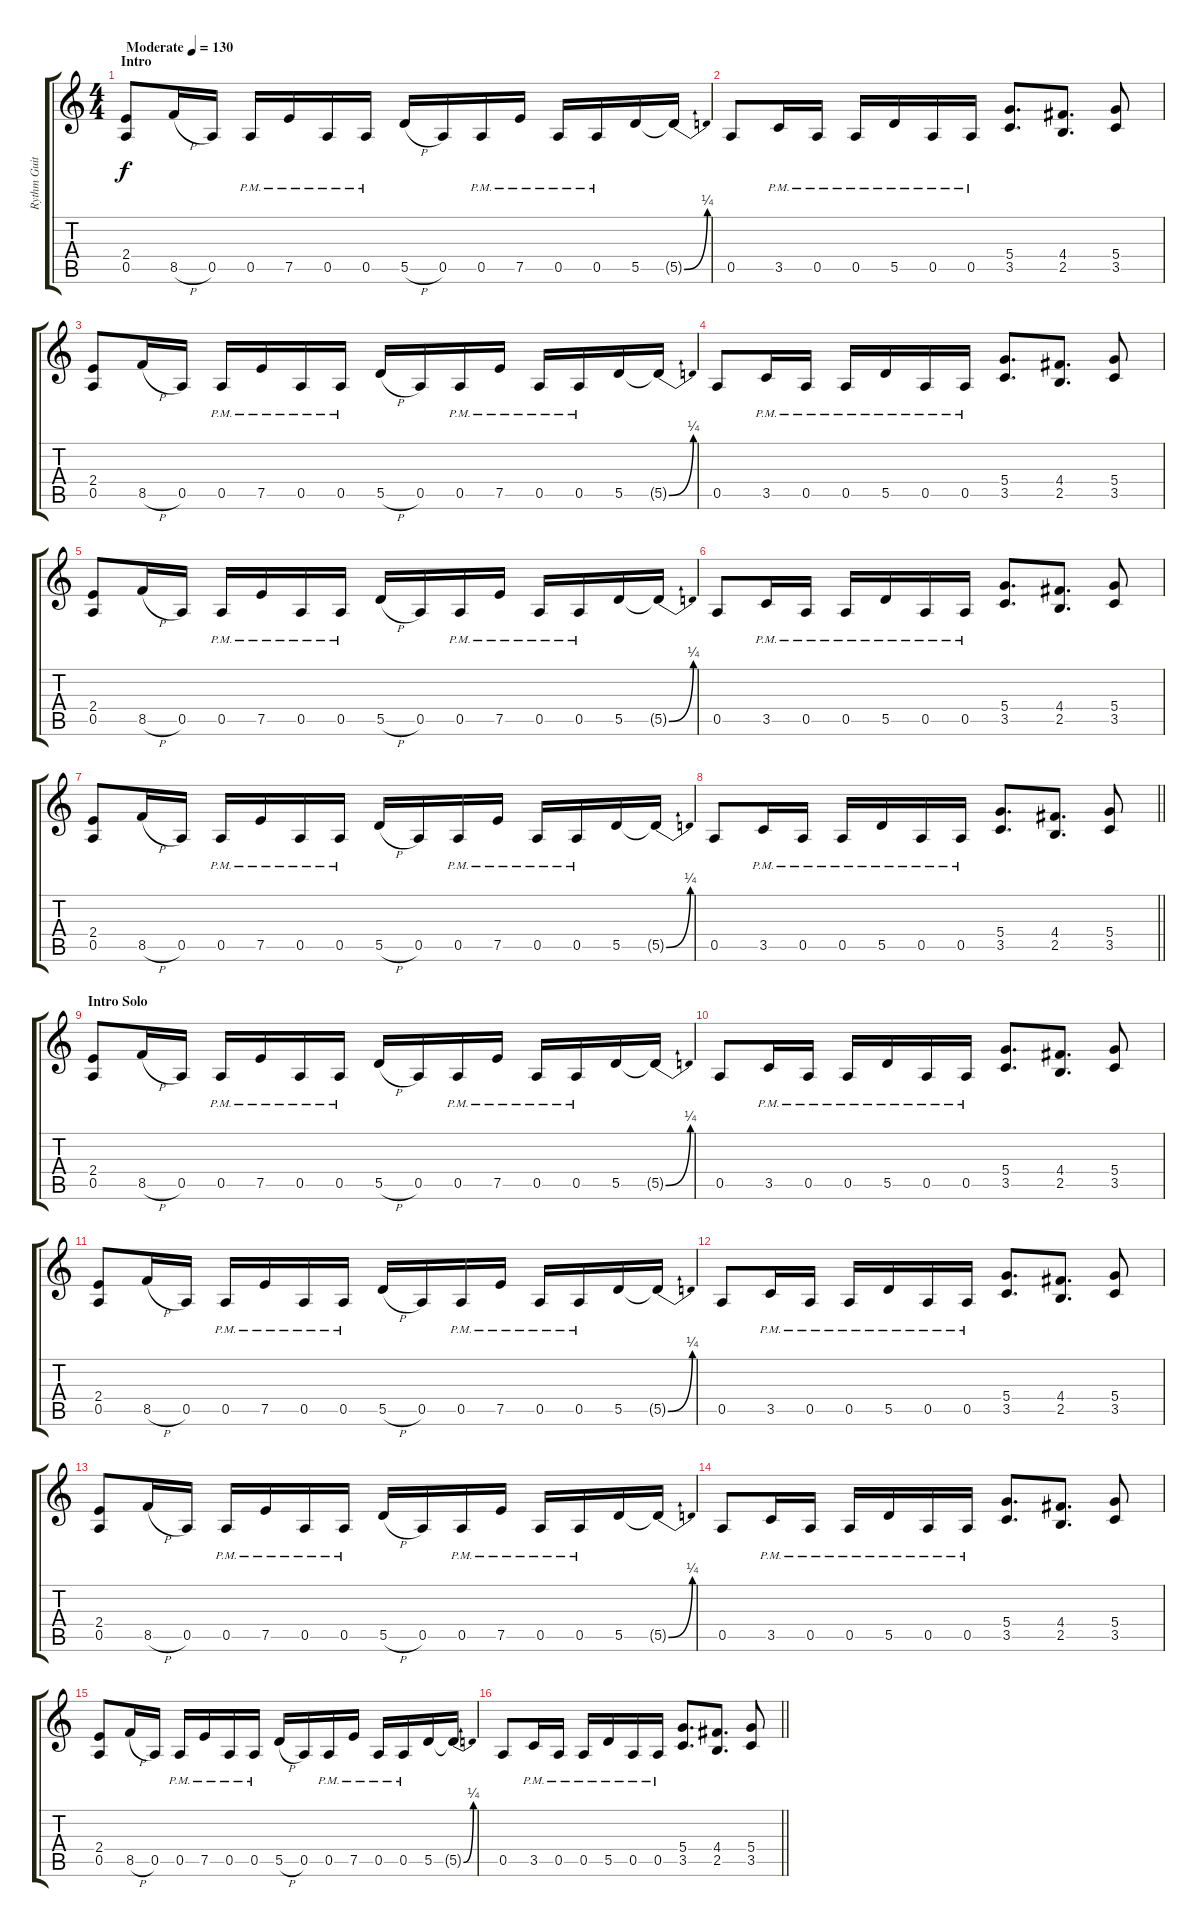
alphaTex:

\track ("Rythm Guitar" "Rythm Guit") {instrument distortionguitar}
\staff {score tabs}
\tuning (E4 B3 G3 D3 A2 E2) {hide}
\ts (4 4)
\section ("" "Intro")
\tempo (130 "Moderate")
\clef g2
\ks c
(2.4 0.5).8{dy f instrument distortionguitar} 8.5{h}.16 0.5.16 0.5{pm}.16 7.5{pm}.16 0.5{pm}.16 0.5{pm}.16 5.5{h}.16 0.5.16 0.5{pm}.16 7.5{pm}.16 0.5{pm}.16 0.5{pm}.16 5.5.16 5.5{be (bend 0 0 60 1) t}.16 |
0.5.8 3.5{pm}.16 0.5{pm}.16 0.5{pm}.16 5.5{pm}.16 0.5{pm}.16 0.5{pm}.16 (5.4 3.5).8{d} (4.4 2.5).8{d} (5.4 3.5).8 |
(2.4 0.5).8 8.5{h}.16 0.5.16 0.5{pm}.16 7.5{pm}.16 0.5{pm}.16 0.5{pm}.16 5.5{h}.16 0.5.16 0.5{pm}.16 7.5{pm}.16 0.5{pm}.16 0.5{pm}.16 5.5.16 5.5{be (bend 0 0 60 1) t}.16 |
0.5.8 3.5{pm}.16 0.5{pm}.16 0.5{pm}.16 5.5{pm}.16 0.5{pm}.16 0.5{pm}.16 (5.4 3.5).8{d} (4.4 2.5).8{d} (5.4 3.5).8 |
(2.4 0.5).8 8.5{h}.16 0.5.16 0.5{pm}.16 7.5{pm}.16 0.5{pm}.16 0.5{pm}.16 5.5{h}.16 0.5.16 0.5{pm}.16 7.5{pm}.16 0.5{pm}.16 0.5{pm}.16 5.5.16 5.5{be (bend 0 0 60 1) t}.16 |
0.5.8 3.5{pm}.16 0.5{pm}.16 0.5{pm}.16 5.5{pm}.16 0.5{pm}.16 0.5{pm}.16 (5.4 3.5).8{d} (4.4 2.5).8{d} (5.4 3.5).8 |
(2.4 0.5).8 8.5{h}.16 0.5.16 0.5{pm}.16 7.5{pm}.16 0.5{pm}.16 0.5{pm}.16 5.5{h}.16 0.5.16 0.5{pm}.16 7.5{pm}.16 0.5{pm}.16 0.5{pm}.16 5.5.16 5.5{be (bend 0 0 60 1) t}.16 |
\barLineRight lightlight
0.5.8 3.5{pm}.16 0.5{pm}.16 0.5{pm}.16 5.5{pm}.16 0.5{pm}.16 0.5{pm}.16 (5.4 3.5).8{d} (4.4 2.5).8{d} (5.4 3.5).8 |
\section ("" "Intro Solo")
(2.4 0.5).8 8.5{h}.16 0.5.16 0.5{pm}.16 7.5{pm}.16 0.5{pm}.16 0.5{pm}.16 5.5{h}.16 0.5.16 0.5{pm}.16 7.5{pm}.16 0.5{pm}.16 0.5{pm}.16 5.5.16 5.5{be (bend 0 0 60 1) t}.16 |
0.5.8 3.5{pm}.16 0.5{pm}.16 0.5{pm}.16 5.5{pm}.16 0.5{pm}.16 0.5{pm}.16 (5.4 3.5).8{d} (4.4 2.5).8{d} (5.4 3.5).8 |
(2.4 0.5).8 8.5{h}.16 0.5.16 0.5{pm}.16 7.5{pm}.16 0.5{pm}.16 0.5{pm}.16 5.5{h}.16 0.5.16 0.5{pm}.16 7.5{pm}.16 0.5{pm}.16 0.5{pm}.16 5.5.16 5.5{be (bend 0 0 60 1) t}.16 |
0.5.8 3.5{pm}.16 0.5{pm}.16 0.5{pm}.16 5.5{pm}.16 0.5{pm}.16 0.5{pm}.16 (5.4 3.5).8{d} (4.4 2.5).8{d} (5.4 3.5).8 |
(2.4 0.5).8 8.5{h}.16 0.5.16 0.5{pm}.16 7.5{pm}.16 0.5{pm}.16 0.5{pm}.16 5.5{h}.16 0.5.16 0.5{pm}.16 7.5{pm}.16 0.5{pm}.16 0.5{pm}.16 5.5.16 5.5{be (bend 0 0 60 1) t}.16 |
0.5.8 3.5{pm}.16 0.5{pm}.16 0.5{pm}.16 5.5{pm}.16 0.5{pm}.16 0.5{pm}.16 (5.4 3.5).8{d} (4.4 2.5).8{d} (5.4 3.5).8 |
(2.4 0.5).8 8.5{h}.16 0.5.16 0.5{pm}.16 7.5{pm}.16 0.5{pm}.16 0.5{pm}.16 5.5{h}.16 0.5.16 0.5{pm}.16 7.5{pm}.16 0.5{pm}.16 0.5{pm}.16 5.5.16 5.5{be (bend 0 0 60 1) t}.16 |
\barLineRight lightlight
0.5.8 3.5{pm}.16 0.5{pm}.16 0.5{pm}.16 5.5{pm}.16 0.5{pm}.16 0.5{pm}.16 (5.4 3.5).8{d} (4.4 2.5).8{d} (5.4 3.5).8
